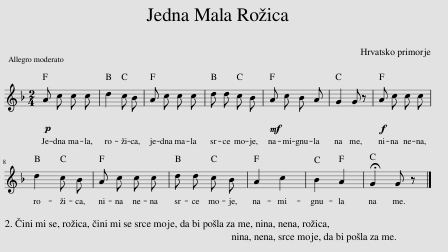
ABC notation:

X:1
L:1/8
M:2/4
I:linebreak $
K:F
V:1 treble
V:1
!p! A c c c | d2 c B | A c c c | d d c B |!mf! A c B A | %5
 G2 G z |!f! A c c c |$ d2 c B | A c c c | d d c B | %10
 A2 c2 | B2 A2 | !fermata!G2 G z |] %13
